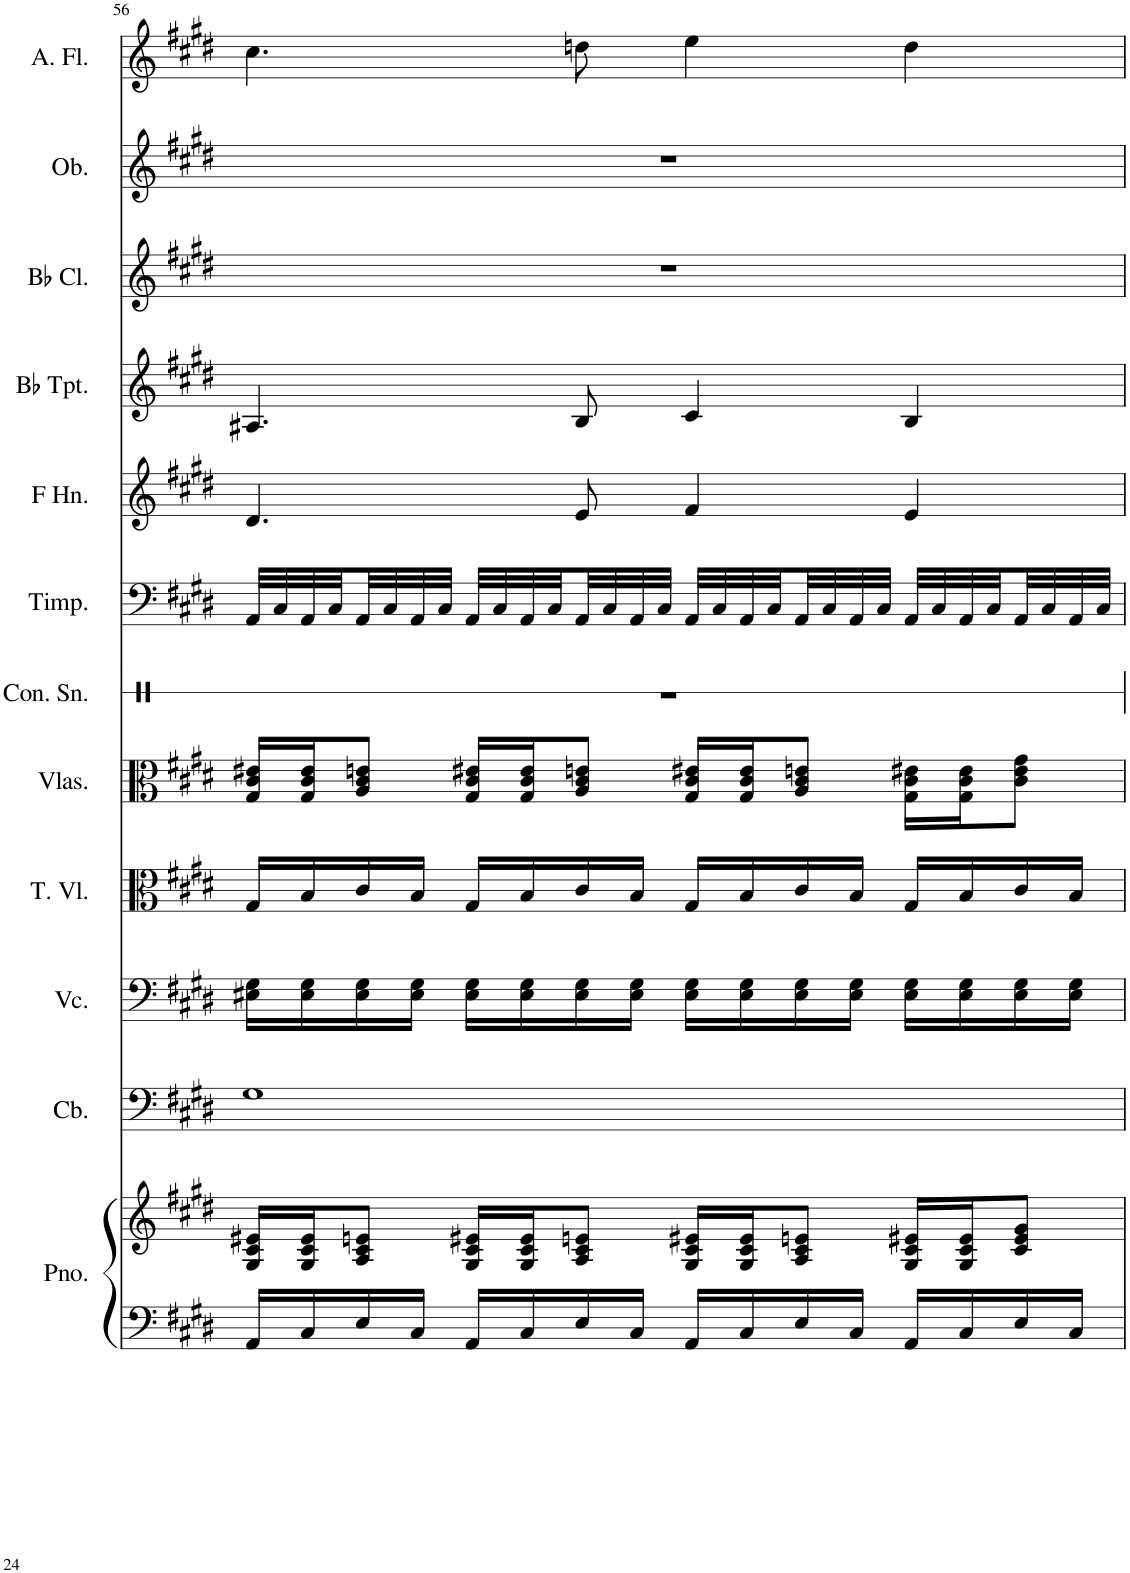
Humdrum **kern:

**kern	**kern	**kern	**kern	**kern	**kern	**kern	**kern	**kern	**kern	**kern	**kern	**kern
*part12	*part12	*part11	*part10	*part9	*part8	*part7	*part6	*part5	*part4	*part3	*part2	*part1
*staff13	*staff12	*staff11	*staff10	*staff9	*staff8	*staff7	*staff6	*staff5	*staff4	*staff3	*staff2	*staff1
*I"Piano, Pf.	*	*I"Contrabass, Cb.	*I"Violoncello, Vcl.	*I"Tenor Viol, Vla.	*I"Violas, Vl.I	*I"Concert Snare Drum, Perc.	*I"Timpani, Tp.	*I"Horn in F, Hn.	*I"Bb Trumpet, Tr.	*I"Bb Clarinet, Cl.	*I"Oboe, Ob.	*I"Alto Flute, Fl.
*I'Pno.	*	*I'Cb.	*I'Vc.	*I'T. Vl.	*I'Vlas.	*I'Con. Sn.	*I'Timp.	*I'F Hn.	*I'Bb Tpt.	*I'Bb Cl.	*I'Ob.	*I'A. Fl.
!!LO:PB:g=z
*clefF4	*clefG2	*clefF4	*clefF4	*clefC3	*clefC3	*clefX	*clefF4	*clefG2	*clefG2	*clefG2	*clefG2	*clefG2
*	*	*Trd7c12	*	*	*	*	*	*Trd4c7	*Trd1c2	*Trd1c2	*	*Trd3c5
*k[f#c#g#d#]	*k[f#c#g#d#]	*k[f#c#g#d#]	*k[f#c#g#d#]	*k[f#c#g#d#]	*k[f#c#g#d#]	*k[]	*k[f#c#g#d#]	*k[f#c#g#d#]	*k[f#c#g#d#]	*k[f#c#g#d#]	*k[f#c#g#d#]	*k[f#c#g#d#]
*M4/4	*M4/4	*M4/4	*M4/4	*M4/4	*M4/4	*M4/4	*M4/4	*M4/4	*M4/4	*M4/4	*M4/4	*M4/4
=56	=56	=56	=56	=56	=56	=56	=56	=56	=56	=56	=56	=56
16AA/LL	16G#/ 16c#/ 16e#X/LL	1G#	16E#X\ 16G#\LL	16G#/LL	16G#/ 16c#/ 16e#X/LL	1r	32AA/LLL	4.d#/	4.A#X/	1r	1r	4.cc#\
.	.	.	.	.	.	.	32C#/	.	.	.	.	.
16C#/	16G#/ 16c#/ 16e#/J	.	16E#\ 16G#\	16B/	16G#/ 16c#/ 16e#/J	.	32AA/	.	.	.	.	.
.	.	.	.	.	.	.	32C#/	.	.	.	.	.
16E/	8A/ 8c#/ 8en/J	.	16E#\ 16G#\	16c#/	8A/ 8c#/ 8en/J	.	32AA/	.	.	.	.	.
.	.	.	.	.	.	.	32C#/	.	.	.	.	.
16C#/JJ	.	.	16E#\ 16G#\JJ	16B/JJ	.	.	32AA/	.	.	.	.	.
.	.	.	.	.	.	.	32C#/JJJ	.	.	.	.	.
16AA/LL	16G#/ 16c#/ 16e#X/LL	.	16E#\ 16G#\LL	16G#/LL	16G#/ 16c#/ 16e#X/LL	.	32AA/LLL	.	.	.	.	.
.	.	.	.	.	.	.	32C#/	.	.	.	.	.
16C#/	16G#/ 16c#/ 16e#/J	.	16E#\ 16G#\	16B/	16G#/ 16c#/ 16e#/J	.	32AA/	.	.	.	.	.
.	.	.	.	.	.	.	32C#/	.	.	.	.	.
16E/	8A/ 8c#/ 8en/J	.	16E#\ 16G#\	16c#/	8A/ 8c#/ 8en/J	.	32AA/	8e/	8B/	.	.	8ddn\
.	.	.	.	.	.	.	32C#/	.	.	.	.	.
16C#/JJ	.	.	16E#\ 16G#\JJ	16B/JJ	.	.	32AA/	.	.	.	.	.
.	.	.	.	.	.	.	32C#/JJJ	.	.	.	.	.
16AA/LL	16G#/ 16c#/ 16e#X/LL	.	16E#\ 16G#\LL	16G#/LL	16G#/ 16c#/ 16e#X/LL	.	32AA/LLL	4f#/	4c#/	.	.	4ee\
.	.	.	.	.	.	.	32C#/	.	.	.	.	.
16C#/	16G#/ 16c#/ 16e#/J	.	16E#\ 16G#\	16B/	16G#/ 16c#/ 16e#/J	.	32AA/	.	.	.	.	.
.	.	.	.	.	.	.	32C#/	.	.	.	.	.
16E/	8A/ 8c#/ 8en/J	.	16E#\ 16G#\	16c#/	8A/ 8c#/ 8en/J	.	32AA/	.	.	.	.	.
.	.	.	.	.	.	.	32C#/	.	.	.	.	.
16C#/JJ	.	.	16E#\ 16G#\JJ	16B/JJ	.	.	32AA/	.	.	.	.	.
.	.	.	.	.	.	.	32C#/JJJ	.	.	.	.	.
16AA/LL	16G#/ 16c#/ 16e#X/LL	.	16E#\ 16G#\LL	16G#/LL	16G#\ 16c#\ 16e#X\LL	.	32AA/LLL	4e/	4B/	.	.	4dd\
.	.	.	.	.	.	.	32C#/	.	.	.	.	.
16C#/	16G#/ 16c#/ 16e#/J	.	16E#\ 16G#\	16B/	16G#\ 16c#\ 16e#\J	.	32AA/	.	.	.	.	.
.	.	.	.	.	.	.	32C#/	.	.	.	.	.
16E/	8c#/ 8e#/ 8g#/J	.	16E#\ 16G#\	16c#/	8c#\ 8e#\ 8g#\J	.	32AA/	.	.	.	.	.
.	.	.	.	.	.	.	32C#/	.	.	.	.	.
16C#/JJ	.	.	16E#\ 16G#\JJ	16B/JJ	.	.	32AA/	.	.	.	.	.
.	.	.	.	.	.	.	32C#/JJJ	.	.	.	.	.
=	=	=	=	=	=	=	=	=	=	=	=	=
*-	*-	*-	*-	*-	*-	*-	*-	*-	*-	*-	*-	*-
